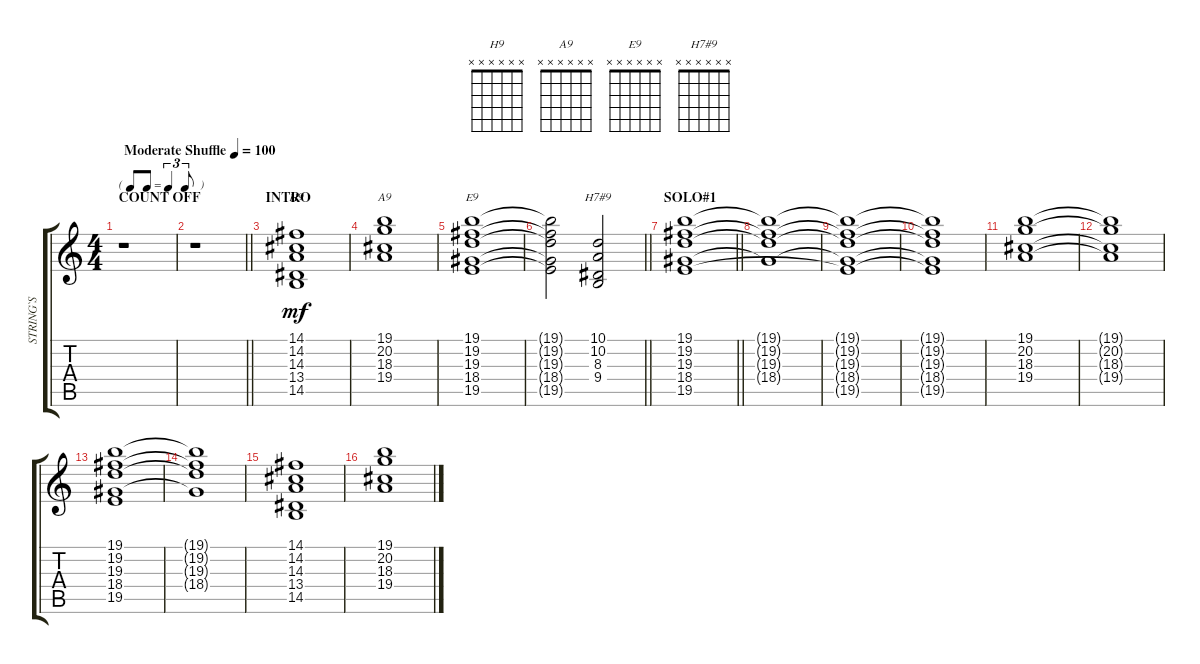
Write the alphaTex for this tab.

\track ("STRING`S" "STRING`S") {instrument rockorgan}
\staff {score tabs}
\tuning (E4 B3 G3 D3 A2 E2) {hide}
\chord ("H9" x x x x x x)
\chord ("A9" x x x x x x)
\chord ("E9" x x x x x x)
\chord ("H7#9" x x x x x x)
\ts (4 4)
\tf triplet8th
\section ("" "COUNT OFF")
\tempo (100 "Moderate Shuffle")
\clef g2
\ks c
r.1{dy mf instrument rockorgan} |
\barLineRight lightlight
r.1 |
\section ("" "INTRO")
(14.1 14.2 14.3 13.4 14.5).1{ch "H9"} |
(19.1 20.2 18.3 19.4).1{ch "A9"} |
(19.1 19.2 19.3 18.4 19.5).1{ch "E9"} |
\barLineRight lightlight
(19.1{t} 19.2{t} 19.3{t} 18.4{t} 19.5{t}).2 (10.1 10.2 8.3 9.4).2{ch "H7#9"} |
\section ("" "SOLO#1")
\barLineRight lightlight
(19.1 19.2 19.3 18.4 19.5).1 |
(19.1{t} 19.2{t} 19.3{t} 18.4{t}).1 |
(19.1{t} 19.2{t} 19.3{t} 18.4{t} 19.5{t}).1 |
(19.1{t} 19.2{t} 19.3{t} 18.4{t} 19.5{t}).1 |
(19.1 20.2 18.3 19.4).1 |
(19.1{t} 20.2{t} 18.3{t} 19.4{t}).1 |
(19.1 19.2 19.3 18.4 19.5).1 |
(19.1{t} 19.2{t} 19.3{t} 18.4{t}).1 |
(14.1 14.2 14.3 13.4 14.5).1 |
(19.1 20.2 18.3 19.4).1
